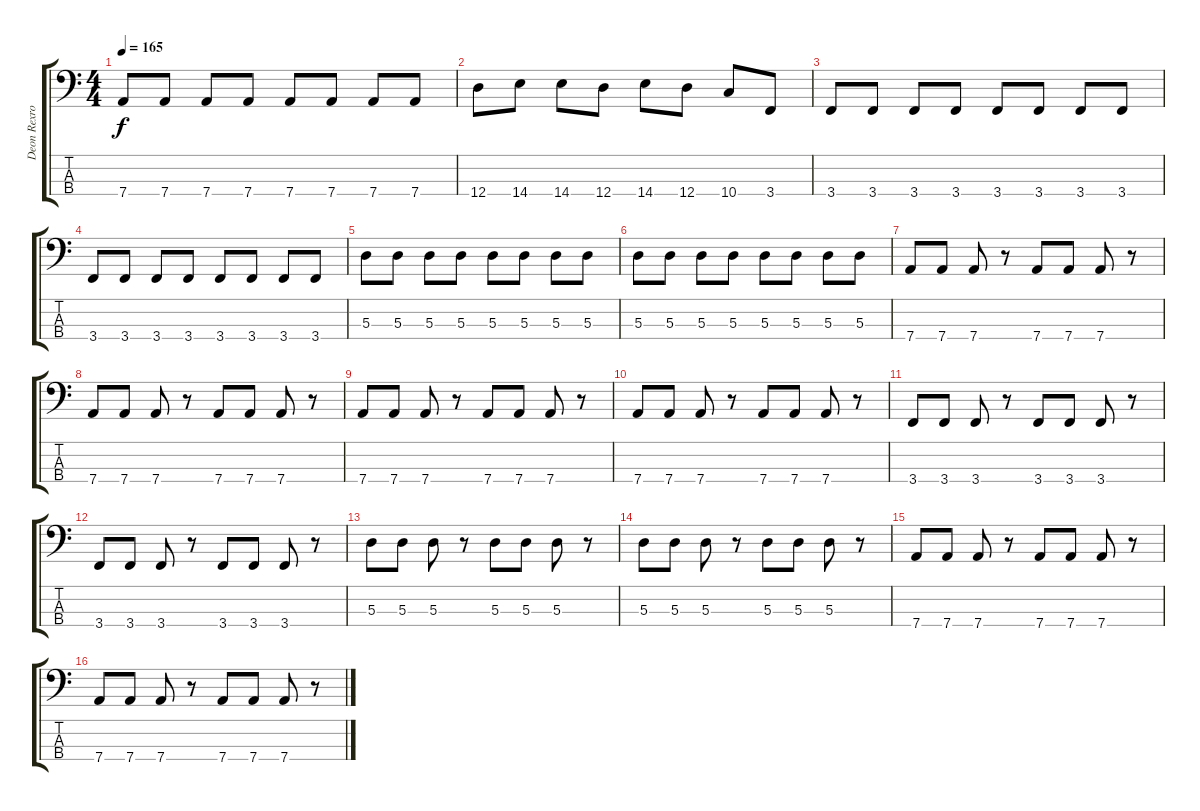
\track ("Deon Rexroat" "Deon Rexro") {instrument electricbasspick}
\staff {score tabs}
\tuning (G2 D2 A1 D1) {hide}
\ts (4 4)
\tempo 165
\clef f4
\ks c
7.4.8{dy f} 7.4.8 7.4.8 7.4.8 7.4.8 7.4.8 7.4.8 7.4.8 |
12.4.8 14.4.8 14.4.8 12.4.8 14.4.8 12.4.8 10.4.8 3.4.8 |
3.4.8 3.4.8 3.4.8 3.4.8 3.4.8 3.4.8 3.4.8 3.4.8 |
3.4.8 3.4.8 3.4.8 3.4.8 3.4.8 3.4.8 3.4.8 3.4.8 |
5.3.8 5.3.8 5.3.8 5.3.8 5.3.8 5.3.8 5.3.8 5.3.8 |
5.3.8 5.3.8 5.3.8 5.3.8 5.3.8 5.3.8 5.3.8 5.3.8 |
7.4.8 7.4.8 7.4.8 r.8 7.4.8 7.4.8 7.4.8 r.8 |
7.4.8 7.4.8 7.4.8 r.8 7.4.8 7.4.8 7.4.8 r.8 |
7.4.8 7.4.8 7.4.8 r.8 7.4.8 7.4.8 7.4.8 r.8 |
7.4.8 7.4.8 7.4.8 r.8 7.4.8 7.4.8 7.4.8 r.8 |
3.4.8 3.4.8 3.4.8 r.8 3.4.8 3.4.8 3.4.8 r.8 |
3.4.8 3.4.8 3.4.8 r.8 3.4.8 3.4.8 3.4.8 r.8 |
5.3.8 5.3.8 5.3.8 r.8 5.3.8 5.3.8 5.3.8 r.8 |
5.3.8 5.3.8 5.3.8 r.8 5.3.8 5.3.8 5.3.8 r.8 |
7.4.8 7.4.8 7.4.8 r.8 7.4.8 7.4.8 7.4.8 r.8 |
7.4.8 7.4.8 7.4.8 r.8 7.4.8 7.4.8 7.4.8 r.8
